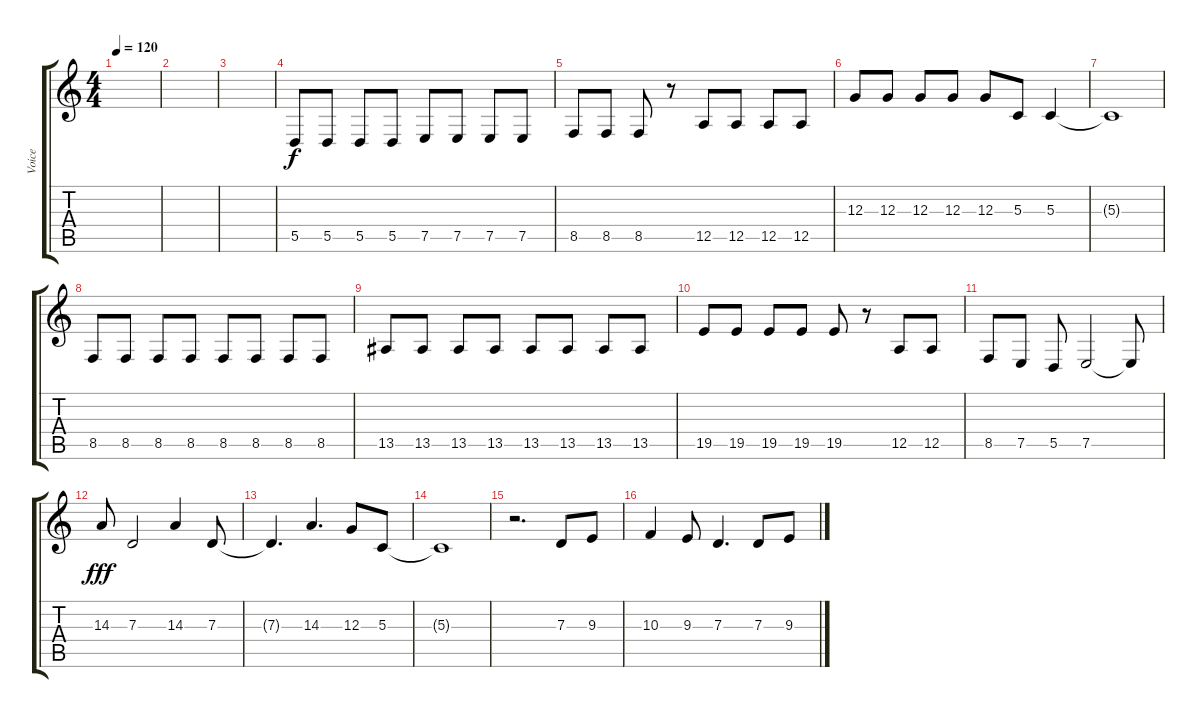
\track ("Voice" "Voice") {instrument stringensemble1}
\staff {score tabs}
\tuning (E4 B3 G3 D3 A2 E2) {hide}
\ts (4 4)
\tempo 120
\clef g2
\ks c
|
|
|
5.5.8 5.5.8 5.5.8 5.5.8 7.5.8 7.5.8 7.5.8 7.5.8 |
8.5.8 8.5.8 8.5.8 r.8 12.5.8 12.5.8 12.5.8 12.5.8 |
12.3.8 12.3.8 12.3.8 12.3.8 12.3.8 5.3.8 5.3.4 |
5.3{t}.1 |
8.5.8 8.5.8 8.5.8 8.5.8 8.5.8 8.5.8 8.5.8 8.5.8 |
13.5.8 13.5.8 13.5.8 13.5.8 13.5.8 13.5.8 13.5.8 13.5.8 |
19.5.8 19.5.8 19.5.8 19.5.8 19.5.8 r.8 12.5.8 12.5.8 |
8.5.8 7.5.8 5.5.8 7.5.2 7.5{t}.8 |
14.3.8{dy fff} 7.3.2 14.3.4 7.3.8 |
7.3{t}.4{d} 14.3.4{d} 12.3.8 5.3.8 |
5.3{t}.1 |
r.2{d} 7.3.8 9.3.8 |
10.3.4 9.3.8 7.3.4{d} 7.3.8 9.3.8
